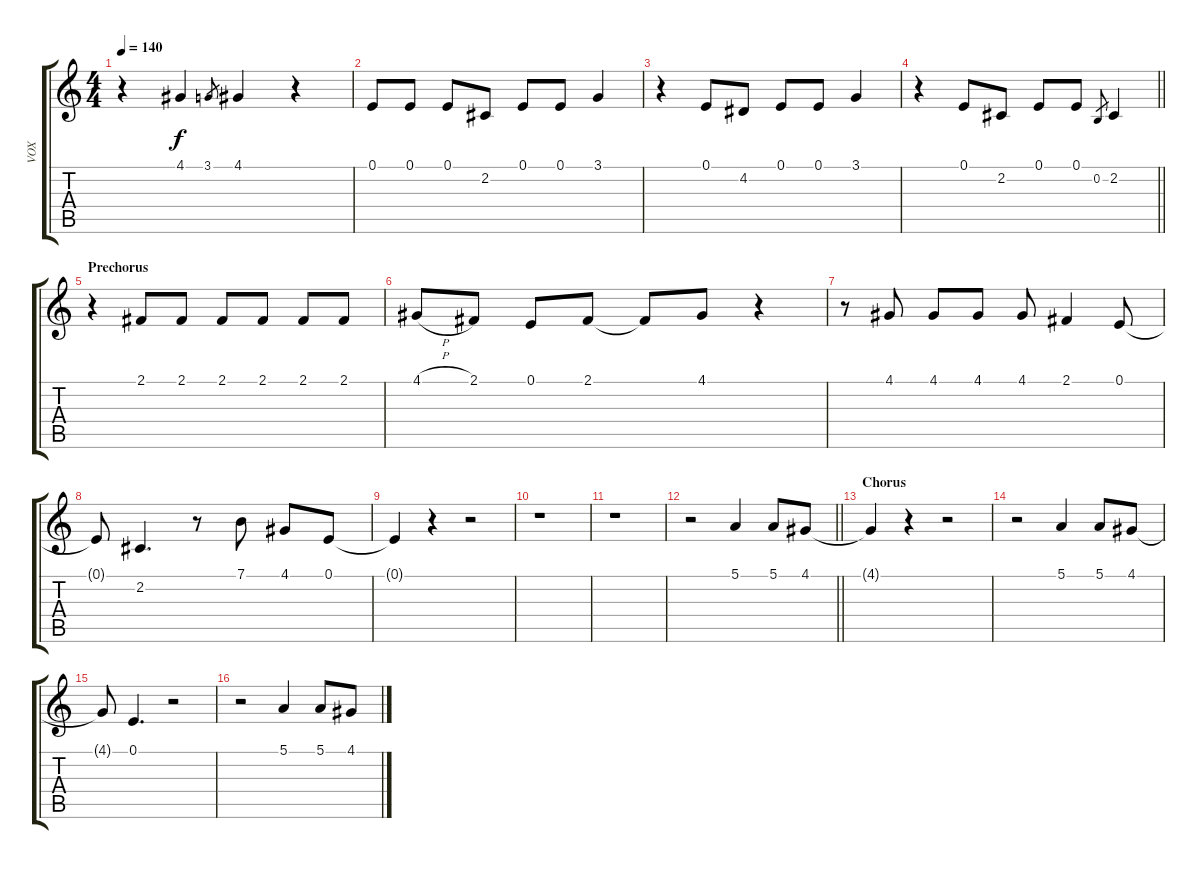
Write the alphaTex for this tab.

\track ("VOX" "VOX") {instrument tenorsax}
\staff {score tabs}
\tuning (E4 B3 G3 D3 A2 E2) {hide}
\ts (4 4)
\tempo 140
\clef g2
\ks c
r.4{dy f} 4.1.4 3.1.8{gr} 4.1.4 r.4 |
0.1.8 0.1.8 0.1.8 2.2.8 0.1.8 0.1.8 3.1.4 |
r.4 0.1.8 4.2.8 0.1.8 0.1.8 3.1.4 |
\barLineRight lightlight
r.4 0.1.8 2.2.8 0.1.8 0.1.8 0.2.8{gr} 2.2.4 |
\section ("" "Prechorus")
r.4 2.1.8 2.1.8 2.1.8 2.1.8 2.1.8 2.1.8 |
4.1{h}.8 2.1.8 0.1.8 2.1.8 2.1{t}.8 4.1.8 r.4 |
r.8 4.1.8 4.1.8 4.1.8 4.1.8 2.1.4 0.1.8 |
0.1{t}.8 2.2.4{d} r.8 7.1.8 4.1.8 0.1.8 |
0.1{t}.4 r.4 r.2 |
r.1 |
r.1 |
\barLineRight lightlight
r.2 5.1.4 5.1.8 4.1.8 |
\section ("" "Chorus")
4.1{t}.4 r.4 r.2 |
r.2 5.1.4 5.1.8 4.1.8 |
4.1{t}.8 0.1.4{d} r.2 |
r.2 5.1.4 5.1.8 4.1.8
